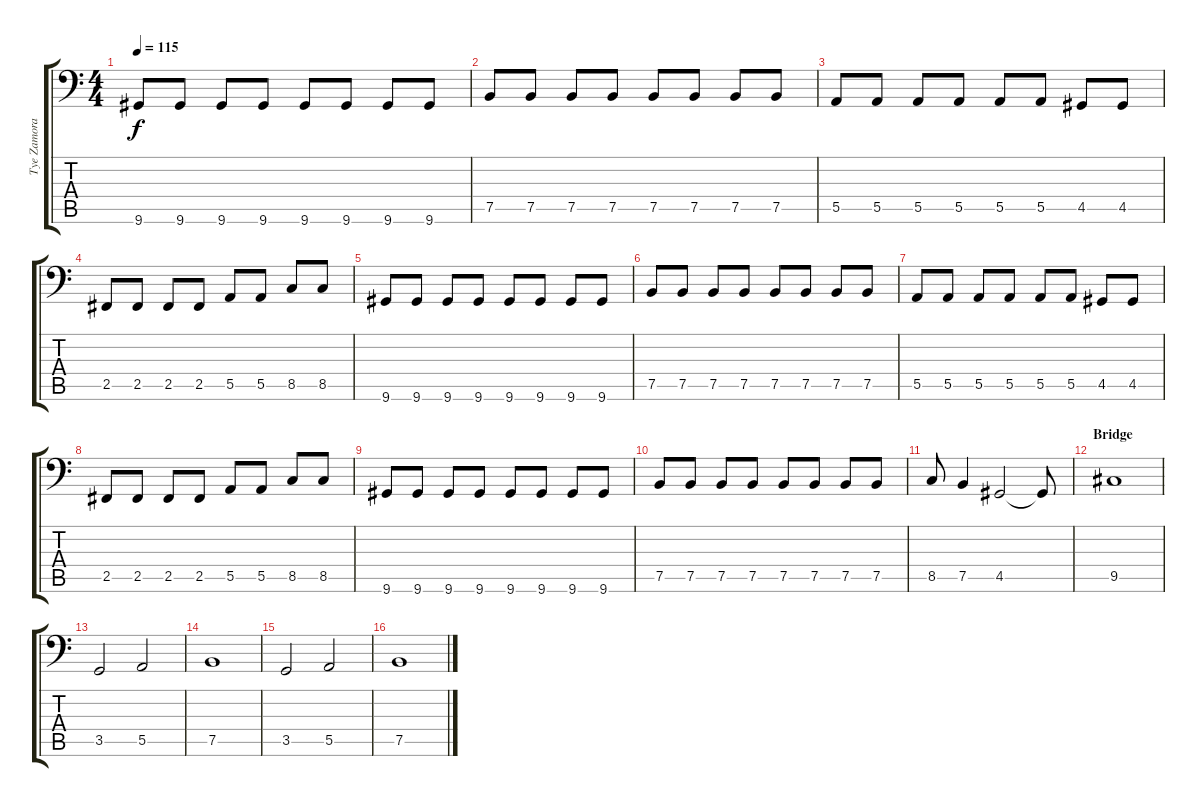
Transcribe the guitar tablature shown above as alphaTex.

\track ("Tye Zamora" "Tye Zamora") {instrument electricbassfinger}
\staff {score tabs}
\tuning (C3 G2 D2 A1 E1 B0) {hide}
\ts (4 4)
\tempo 115
\clef f4
\ks c
9.6.8{dy f} 9.6.8 9.6.8 9.6.8 9.6.8 9.6.8 9.6.8 9.6.8 |
7.5.8 7.5.8 7.5.8 7.5.8 7.5.8 7.5.8 7.5.8 7.5.8 |
5.5.8 5.5.8 5.5.8 5.5.8 5.5.8 5.5.8 4.5.8 4.5.8 |
2.5.8 2.5.8 2.5.8 2.5.8 5.5.8 5.5.8 8.5.8 8.5.8 |
9.6.8 9.6.8 9.6.8 9.6.8 9.6.8 9.6.8 9.6.8 9.6.8 |
7.5.8 7.5.8 7.5.8 7.5.8 7.5.8 7.5.8 7.5.8 7.5.8 |
5.5.8 5.5.8 5.5.8 5.5.8 5.5.8 5.5.8 4.5.8 4.5.8 |
2.5.8 2.5.8 2.5.8 2.5.8 5.5.8 5.5.8 8.5.8 8.5.8 |
9.6.8 9.6.8 9.6.8 9.6.8 9.6.8 9.6.8 9.6.8 9.6.8 |
7.5.8 7.5.8 7.5.8 7.5.8 7.5.8 7.5.8 7.5.8 7.5.8 |
8.5.8 7.5.4 4.5.2 4.5{t}.8 |
\section ("" "Bridge")
9.5.1 |
3.5.2 5.5.2 |
7.5.1 |
3.5.2 5.5.2 |
7.5.1
